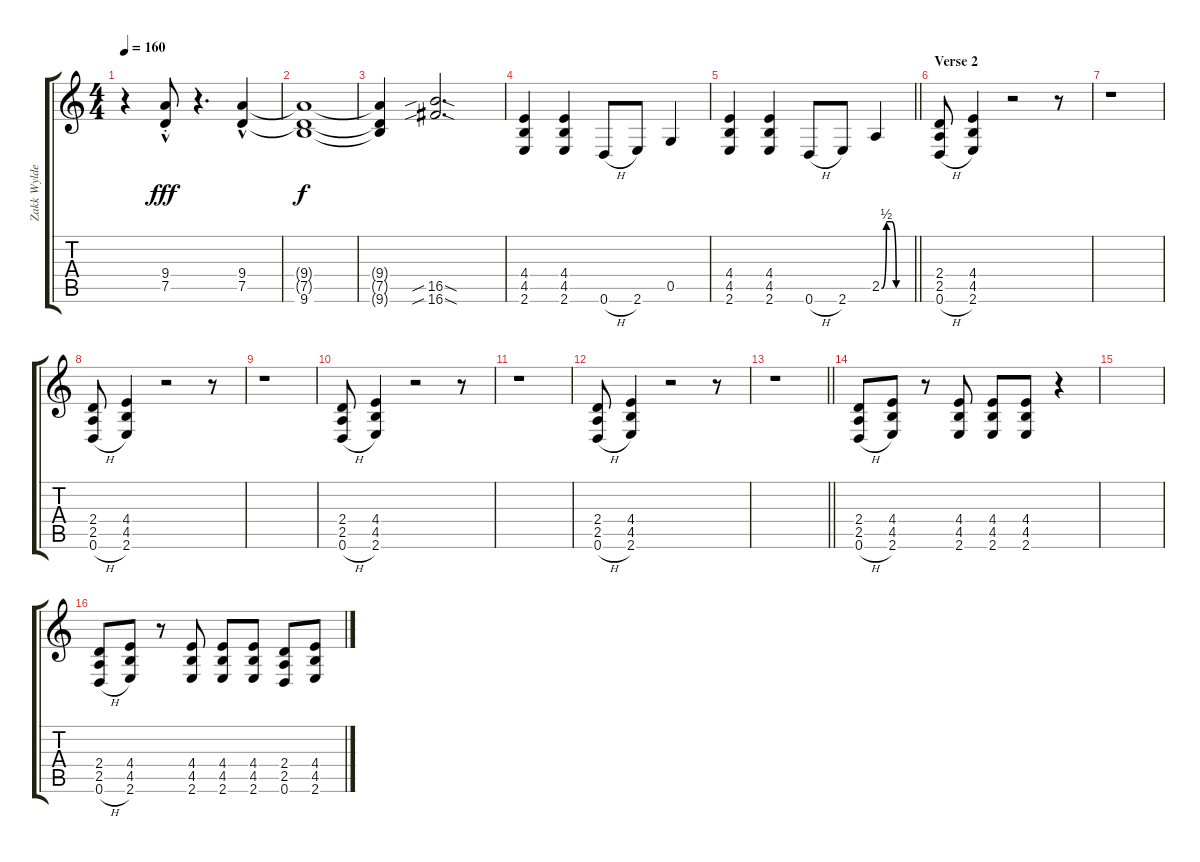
\track ("Zakk Wylde - Rythym Guitar" "Zakk Wylde") {instrument distortionguitar}
\staff {score tabs}
\tuning (D4 A3 F3 C3 G2 D2) {hide}
\ts (4 4)
\tempo 160
\clef g2
\ks c
r.4{dy fff} (9.4{st} 7.5{hac}).8 r.4{d} (9.4 7.5{hac}).4 |
(9.4{t} 7.5{t} 9.6{t}).1{dy f} |
(9.4{t} 7.5{t} 9.6{t}).4 (16.5{sib sod} 16.6{sib sod}).2{d} |
(4.4 4.5 2.6).4 (4.4 4.5 2.6).4 0.6{h}.8 2.6.8 0.5.4 |
\barLineRight lightlight
(4.4 4.5 2.6).4 (4.4 4.5 2.6).4 0.6{h}.8 2.6.8 2.5{be (custom 0 0 10 2 20 2 30 0 60 0)}.4 |
\section ("" "Verse 2")
(2.4 2.5 0.6{h}).8 (4.4 4.5 2.6).4 r.2 r.8 |
r.1 |
(2.4 2.5 0.6{h}).8 (4.4 4.5 2.6).4 r.2 r.8 |
r.1 |
(2.4 2.5 0.6{h}).8 (4.4 4.5 2.6).4 r.2 r.8 |
r.1 |
(2.4 2.5 0.6{h}).8 (4.4 4.5 2.6).4 r.2 r.8 |
\barLineRight lightlight
r.1 |
\section ("" "")
(2.4 2.5 0.6{h}).8 (4.4 4.5 2.6).8 r.8 (4.4 4.5 2.6).8 (4.4 4.5 2.6).8 (4.4 4.5 2.6).8 r.4 |
|
(2.4 2.5 0.6{h}).8 (4.4 4.5 2.6).8 r.8 (4.4 4.5 2.6).8 (4.4 4.5 2.6).8 (4.4 4.5 2.6).8 (2.4 2.5 0.6).8 (4.4 4.5 2.6).8
